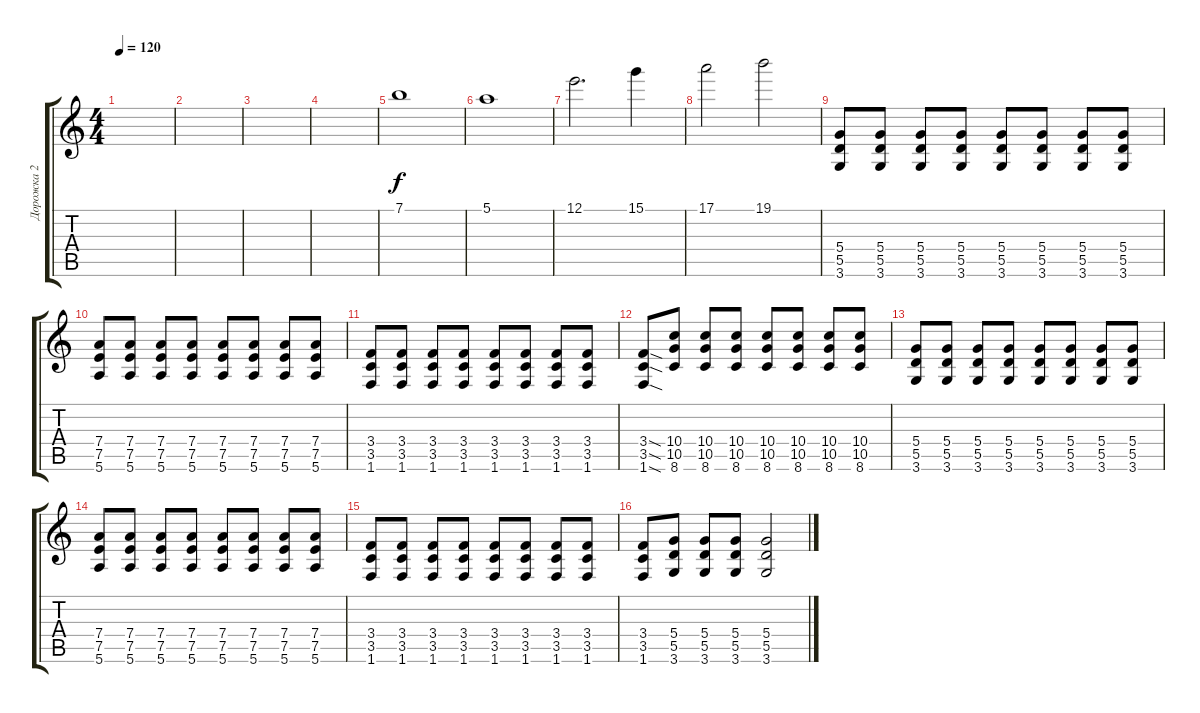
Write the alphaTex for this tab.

\track ("Дорожка 2" "Дорожка 2") {instrument overdrivenguitar}
\staff {score tabs}
\tuning (E4 B3 G3 D3 A2 E2) {hide}
\ts (4 4)
\tempo 120
\clef g2
\ks c
|
|
|
|
7.1.1 |
5.1.1 |
12.1.2{d} 15.1.4 |
17.1.2 19.1.2 |
(5.4 5.5 3.6).8 (5.4 5.5 3.6).8 (5.4 5.5 3.6).8 (5.4 5.5 3.6).8 (5.4 5.5 3.6).8 (5.4 5.5 3.6).8 (5.4 5.5 3.6).8 (5.4 5.5 3.6).8 |
(7.4 7.5 5.6).8 (7.4 7.5 5.6).8 (7.4 7.5 5.6).8 (7.4 7.5 5.6).8 (7.4 7.5 5.6).8 (7.4 7.5 5.6).8 (7.4 7.5 5.6).8 (7.4 7.5 5.6).8 |
(3.4 3.5 1.6).8 (3.4 3.5 1.6).8 (3.4 3.5 1.6).8 (3.4 3.5 1.6).8 (3.4 3.5 1.6).8 (3.4 3.5 1.6).8 (3.4 3.5 1.6).8 (3.4 3.5 1.6).8 |
(3.4{sod} 3.5{sod} 1.6{sod}).8 (10.4 10.5 8.6).8 (10.4 10.5 8.6).8 (10.4 10.5 8.6).8 (10.4 10.5 8.6).8 (10.4 10.5 8.6).8 (10.4 10.5 8.6).8 (10.4 10.5 8.6).8 |
(5.4 5.5 3.6).8 (5.4 5.5 3.6).8 (5.4 5.5 3.6).8 (5.4 5.5 3.6).8 (5.4 5.5 3.6).8 (5.4 5.5 3.6).8 (5.4 5.5 3.6).8 (5.4 5.5 3.6).8 |
(7.4 7.5 5.6).8 (7.4 7.5 5.6).8 (7.4 7.5 5.6).8 (7.4 7.5 5.6).8 (7.4 7.5 5.6).8 (7.4 7.5 5.6).8 (7.4 7.5 5.6).8 (7.4 7.5 5.6).8 |
(3.4 3.5 1.6).8 (3.4 3.5 1.6).8 (3.4 3.5 1.6).8 (3.4 3.5 1.6).8 (3.4 3.5 1.6).8 (3.4 3.5 1.6).8 (3.4 3.5 1.6).8 (3.4 3.5 1.6).8 |
(3.4 3.5 1.6).8 (5.4 5.5 3.6).8 (5.4 5.5 3.6).8 (5.4 5.5 3.6).8 (5.4 5.5 3.6).2
